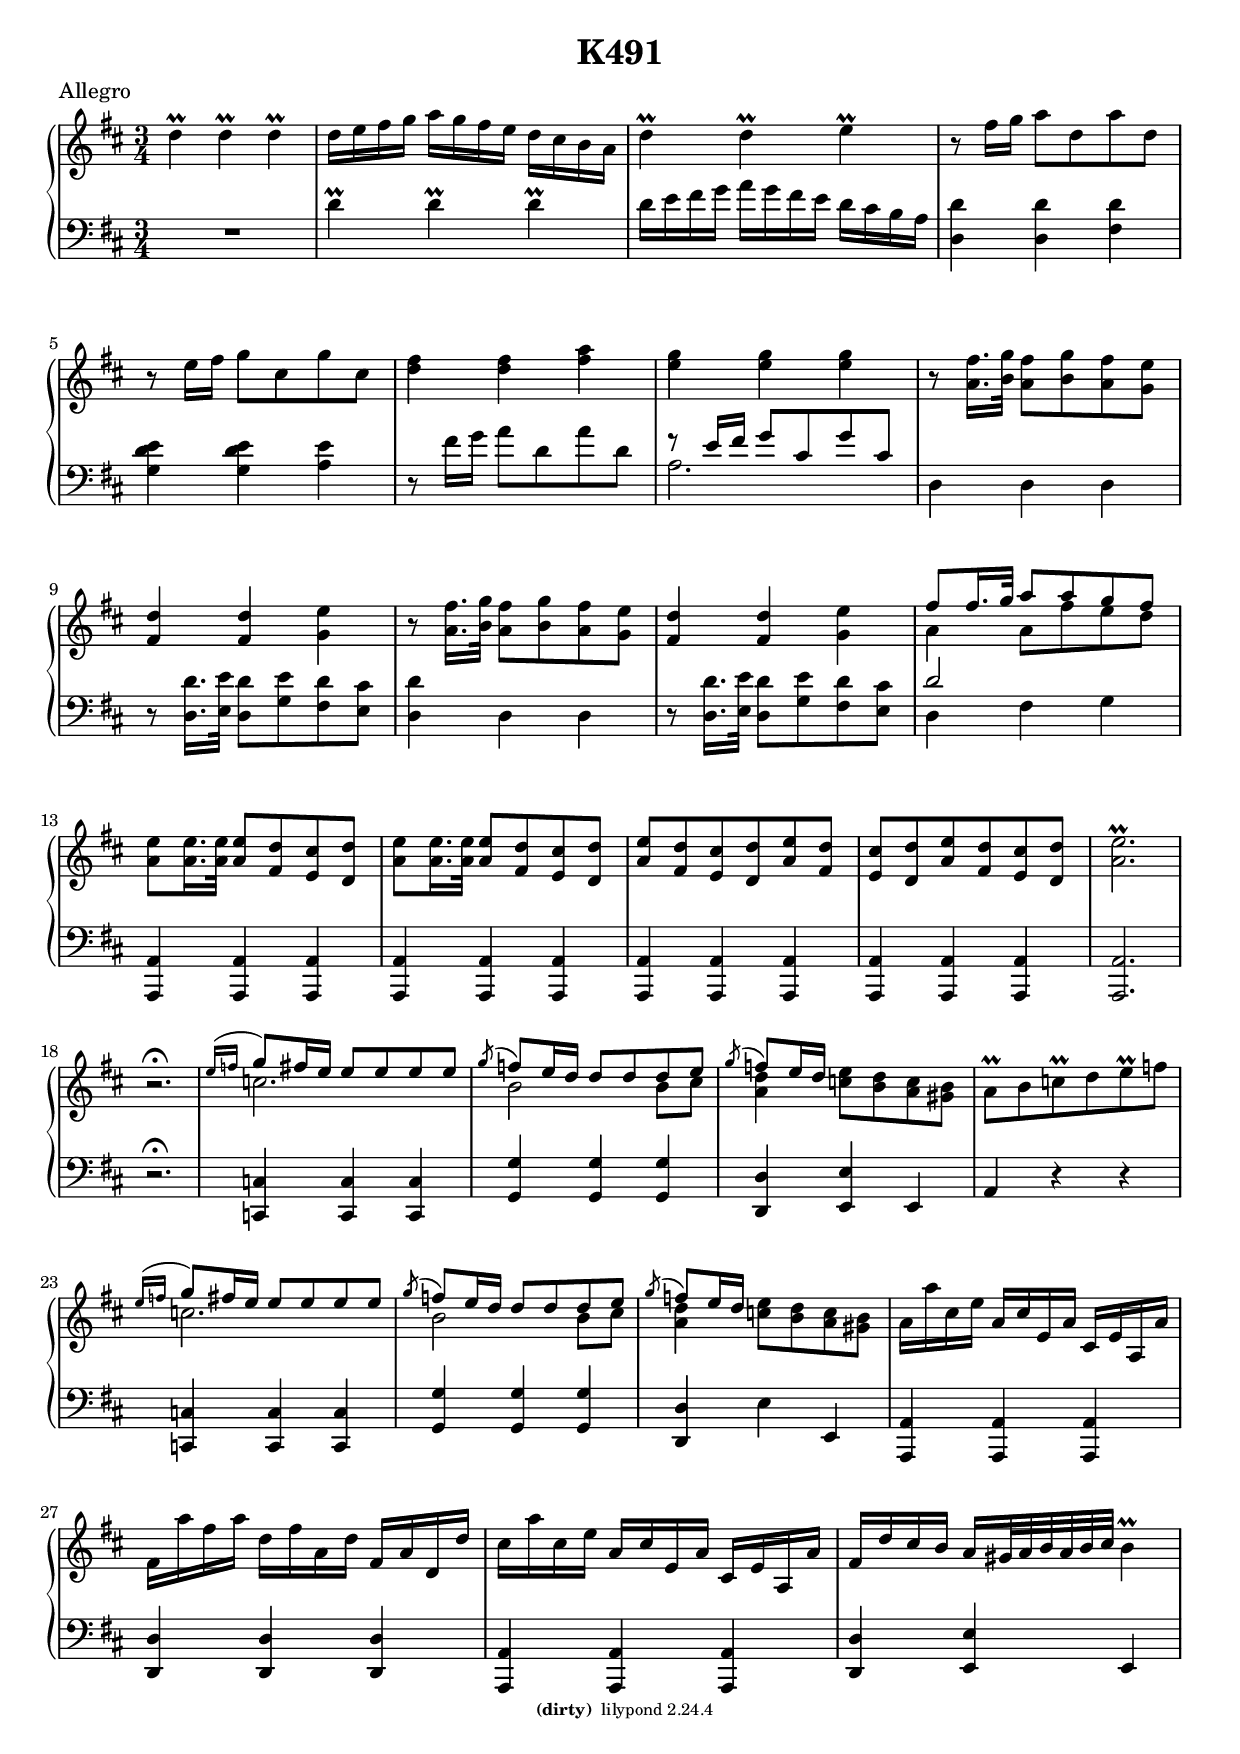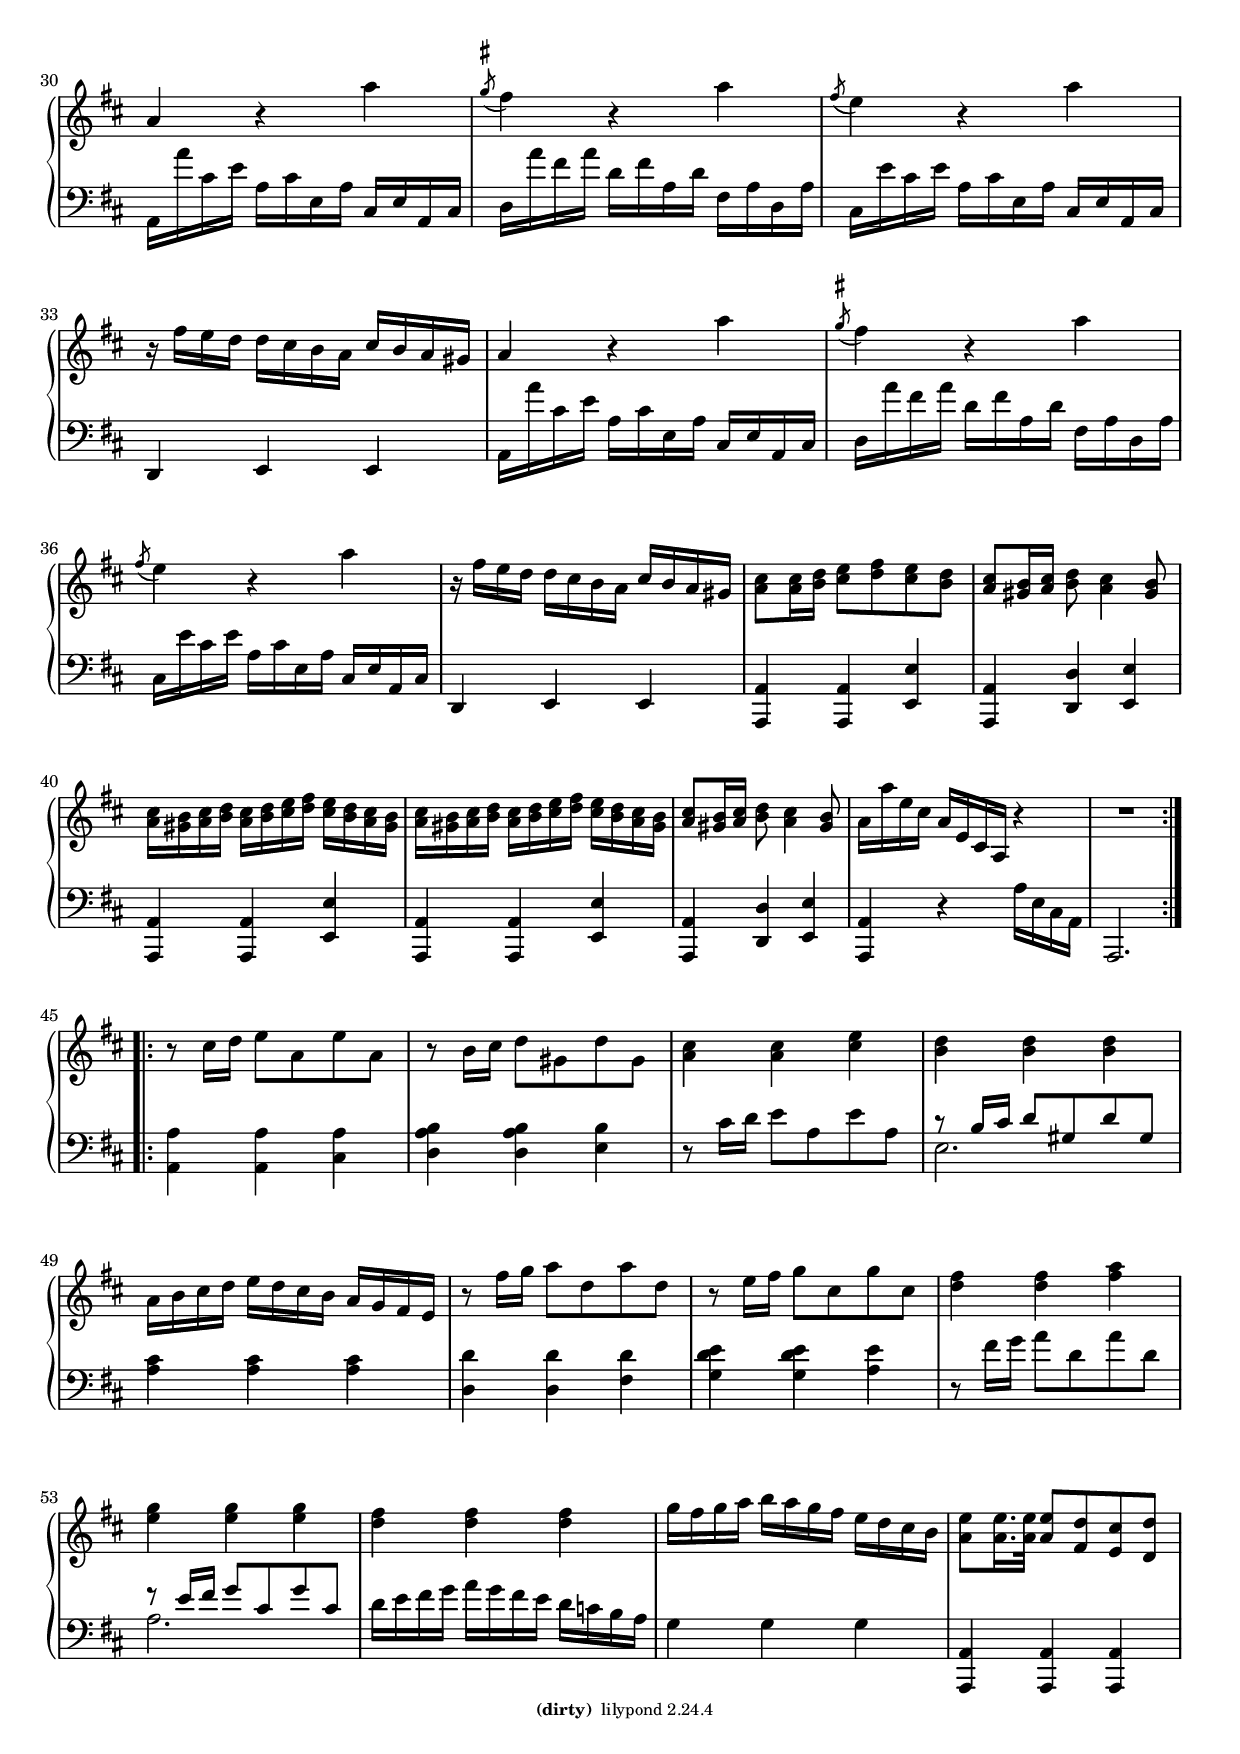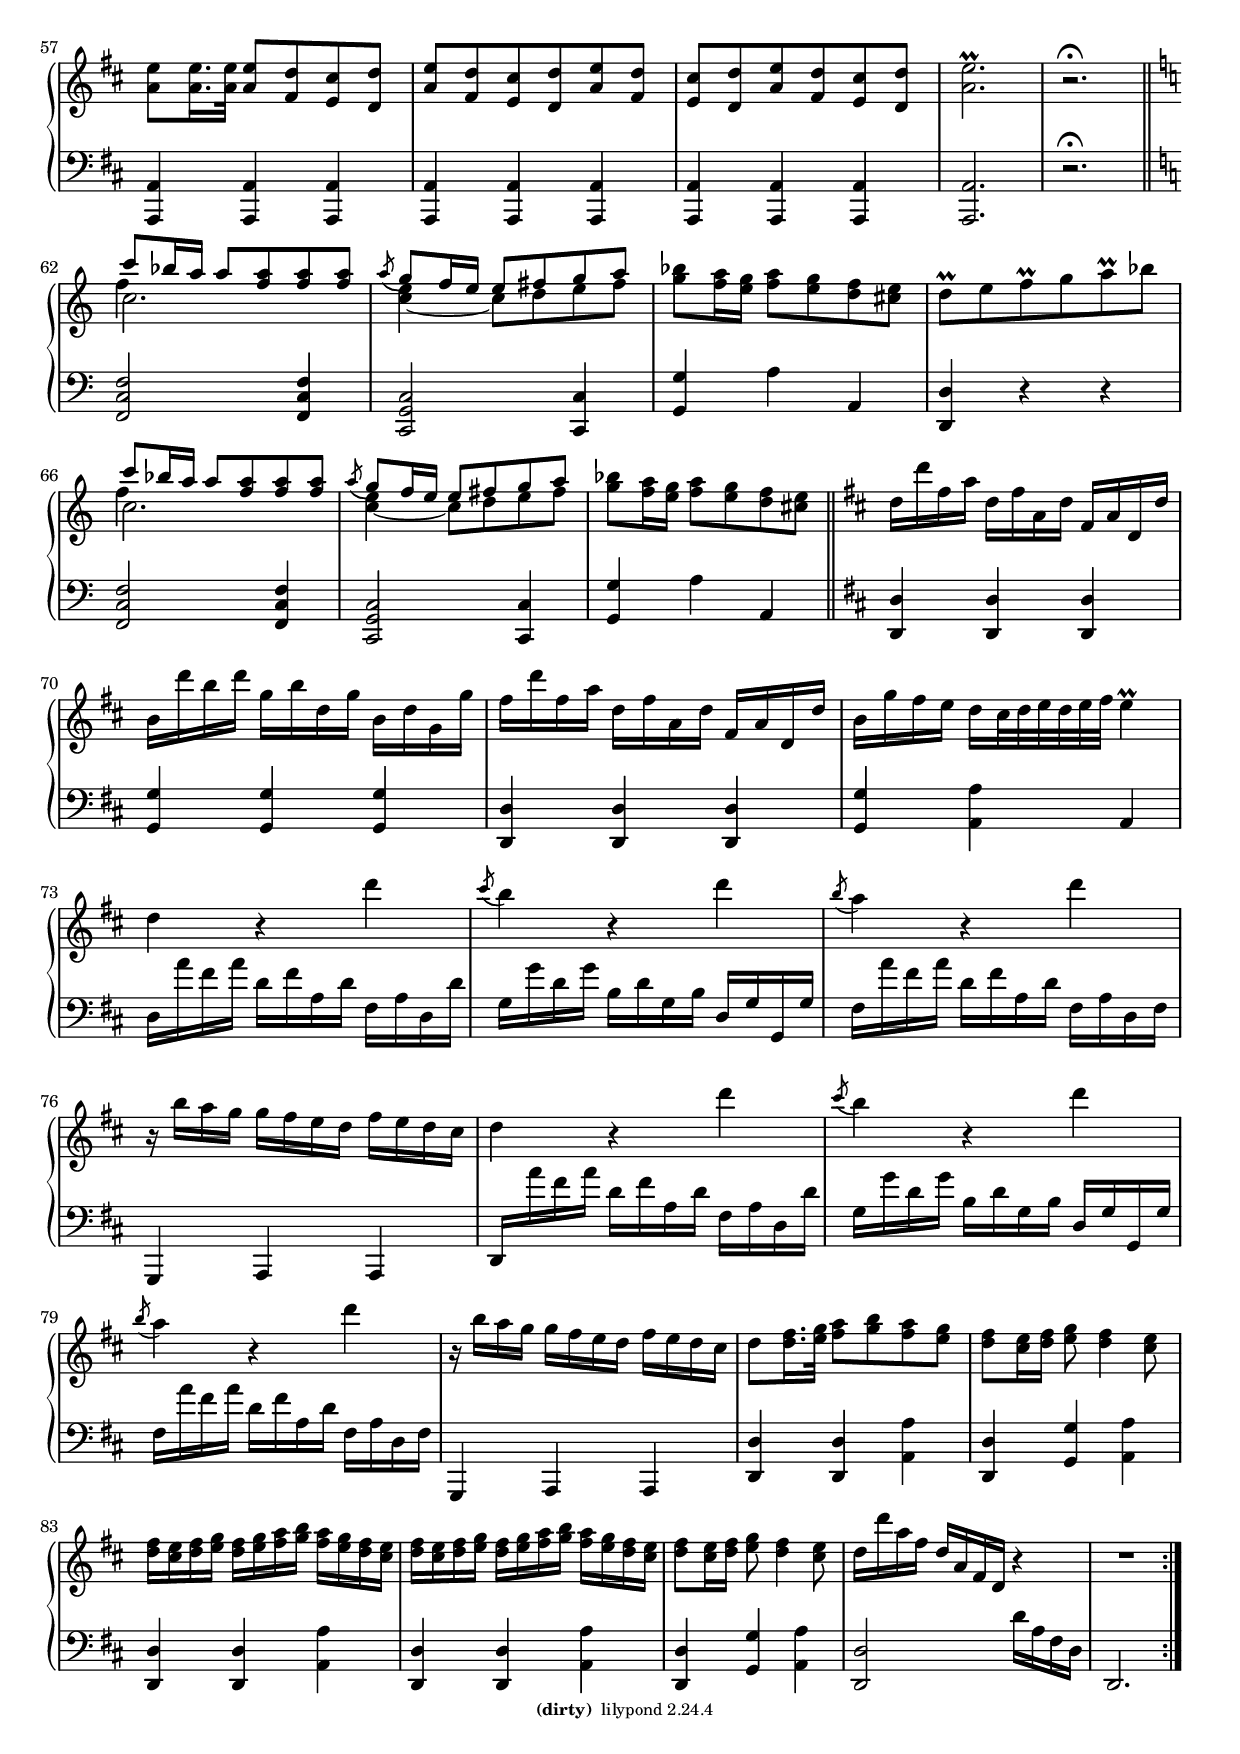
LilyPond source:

\version "2.18.2"

\include "../../general.ily"
\include "../../a4-210x297.ily"

#(set-global-staff-size 18.9)

breaks = { s2.*44 \break }
\version "2.18.2"

\header {
  title = "K491"
  meter = "Allegro"
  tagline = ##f
}

global = {
  \key d \major
  \time 3/4
}

right = \relative c'' {
  \global
 
  \repeat volta 2 {
    d4-\prall d-\prall d-\prall
    d16 e fis g a g fis e d cis b a
    d4-\prall d-\prall e-\prall
    r8 fis16 g a8 d, a' d,
    
    r e16 fis g8 cis, g' cis,
    <d fis>4 q <fis a>
    <e g> q q
    \repeat unfold 2 {
      r8 <<{ fis16. g32 fis8 g fis e d4 d e }
        { a,16. b32 a8 b a g fis4 fis g }>>
    }
    
    <<{ fis'8 fis16. g32 a8 a g fis } \\
      { a,4 a8 fis' e d }>>
    \repeat unfold 2 {
      <<{ e8 e16. e32 e8 d cis d }
        { a a16. a32 a8 fis e d }>>
    }
    
    <<{ e'8 d cis d e d 
        cis d e d cis d }
      { a fis e d a' fis 
        e d a' fis e d }>>
    <a' e'>2.-\prall
    r2.-\fermata
 
    \repeat unfold 2 {
      <<{ \appoggiatura { e'16 f } \stemUp
          g8 fis16 e e8 e e e
          \acciaccatura { g } f e16 d d8 d d e
          \acciaccatura { g } f e16 d } \\
        { c2. b2 b8 cis <a d>4 }>>
      <c e>8 <b d> <a c> <gis b>
    } \alternative {
      { a8-\prall b c-\prall d e-\prall f }
      {}
    }
    
    a,16 a' cis, e a, cis e, a cis, e a, a'
    fis a' fis a d, fis a, d fis, a d, d'
    cis a' cis, e a, cis e, a
    cis, e a, a'
    fis d' cis b a gis32 a b a b cis b4-\prall
    
    \repeat unfold 2 {
      a4 r a'
      \acciaccatura { g8^\markup { \small \musicglyph #"accidentals.sharp" } } 
      fis4 r a
      \acciaccatura { fis8 } e4 r a
      r16 fis e d d cis b a cis b a gis
    }
    
    <<{ cis8 cis16 d e8 fis e d } { a8 a16 b cis8 d cis b }>>
    <<{ cis8 b16 cis d8 cis4 b8 } { a gis16 a b8 a4 gis8 }>>
    \repeat unfold 2 {
      <<{ cis16 b cis d cis d e fis e d cis b }
        { a gis a b a b cis d cis b a gis }>>
    }
    
    <<{ cis8 b16 cis d8 cis4 b8 } { a gis16 a b8 a4 gis8 }>>
    a16 a' e cis a e cis a r4
    R2.
  }
  
  \repeat volta 2 {
    r8 cis'16 d e8 a, e' a,
    r b16 cis d8 gis, d' gis,
    <a cis>4 q <cis e>
    <b d> q q
    
    a16 b cis d e d cis b a g fis e
    r8 fis'16 g a8 d, a' d,
    r e16 fis g8 cis, g' cis,
    <d fis>4 q <fis a>
    <e g> q q
    
    <d fis> q q
    g16 fis g a b a g fis e d cis b
    \repeat unfold 2 {
      <<{ e8e16. e32 e8 d cis d }
        { a a16. a32 a8 fis e d} >>
    }

    <<{ e'8 d cis d e d cis d e d cis d }
      { a fis e d a' fis e d a' fis e d }>>
    <a' e'>2.-\prall
    r2.-\fermata \bar "||"
    \key c \major
  
    \repeat unfold 2 {
      <<{ c'8 bes16 a a8 <f a> q q } \\
        { c2. } \\
        { \voiceFour f4 }>>
    
      <<\new Voice { \acciaccatura { a8 }
          \voiceOne g8 f16 e e8 fis g a }
        \new Voice { \voiceTwo <c, e>4 ~ c8 d e fis }>>
    
      <<{ bes8 a16 g a8 g f e }
        { g f16 e f8 e d cis }>>
    } \alternative {
      { d8-\prall e f-\prall g a-\prall bes }
      {}
    }
    \bar "||"
    \key d \major
  
    d,16 d' fis, a d, fis a, d fis, a d, d'
    b d' b d g, b d, g b, d g, g'
    fis d' fis, a d, fis a, d fis, a d, d'
    b g' fis e d cis32 d e d e fis e4-\prall
  
    \repeat unfold 2 { 
      d4 r d'
      \acciaccatura cis8 b4 r d
      \acciaccatura b8 a4 r d
      r16 b a g g fis e d fis e d cis
    }
  
    d8 <<{ fis16. g32 a8 b a g } { d16. e32 fis8 g fis e }>>
    <<{ fis8 e16 fis g8 fis4 e8 } { d cis16 d e8 d4 cis8 }>>
    \repeat unfold 2 {
      <<{ fis16 e fis g fis g a b a g fis e } 
        { d cis d e d e fis g fis e d cis }>>
    }
  
    <<{ fis8 e16 fis g8 fis4 e8 } { d cis16 d e8 d4 cis8 }>>
    d16 d' a fis d a fis d r4
    R2.
  }
}
 
left = \relative c' {
  \global
  
  \repeat volta 2 {
    R2. 
    d4-\prall d-\prall d-\prall
    d16 e fis g a g fis e d cis b a
    <d, d'>4 q <fis d'>
    
    <g d' e> q <a e'>
    r8 fis'16 g a8 d, a' d,
    <<{ r8 e16 fis g8 cis, g' cis, } \\ { a2. }>>
    d,4 d d
    r8 <<{ d16. e32 d8 g fis e } { d'16. e32 d8 e d cis }>>
    
    <d, d'>4 d d
    r8 <<{ d16. e32 d8 g fis e } { d'16. e32 d8 e d cis }>>
    <<{ d2 } \\ { d,4 fis g }>>
    \repeat unfold 12 { <a,, a'>}
    q2.
    r2.-\fermata
    
    <c c'>4 q q
    <g' g'> q q
    <d d'> <e e'> e
    a r r
    
    <c, c'>4 q q
    <g' g'> q q
    <d d'> e' e,
    <a, a'> q q
    
    <d d'> q q
    <a a'> q q
    <d d'> <e e'> e
    
    \repeat unfold 2 {
      a16 a'' cis, e a, cis e, a cis, e a, cis
      d a'' fis a d, fis a, d fis, a d, a'
      cis, e' cis e a, cis e, a cis, e a, cis
      d,4 e e
    }
    
    <a, a'> q <e' e'>
    <a, a'> <d d'> <e e'>
    <a, a'> q <e' e'>
    <a, a'> q <e' e'>
    <a, a'> <d d'> <e e'>
    <a, a'> r a''16 e cis a 
    a,2.
  }
  
  \repeat volta 2 {
    <a' a'>4 q <cis a'>
    <d a' b> q <e b'>
    r8 cis'16 d e8 a, e' a,
    <<{ r8 b16 cis d8 gis, d' gis, } \\ { e2. }>>
    
    <a cis>4 q q
    <d, d'> q < fis d'>
    <g d' e> q <a e'>
    r8 fis'16 g a8 d, a' d,
    <<{ r8 e16 fis g8 cis, g' cis, } \\ { a2. }>>
    
    d16 e fis g a g fis e d c b a
    g4 g g
    \repeat unfold 12 { <a,, a'> }
    q2.
    r2.-\fermata \bar "||"
    \key c \major
    
    \repeat unfold 2 {
      <f' c' f>2 q4
      <c g' c>2 <c c'>4
      <g' g'> a' a,
    } \alternative {
      { <d, d'> r r }
      {}
    }
    \bar "||"
    \key d \major
    
    <d d'>4 q q
    <g g'> q q
    <d d'> q q
    <g g'> <a a'> a
    
    d16 \repeat unfold 2 {
      a'' fis a d, fis a, d fis, a d, d'
      g, g' d g b, d g, b d, g g, g'
      fis a' fis a d, fis a, d fis, a d, fis
      g,,4 a a
    } \alternative {
      { d16 }
      {}
    }
    
    <d d'>4 q <a' a'>
    <d, d'> <g g'> <a a'>
    <d, d'> q <a' a'>
    <d, d'> q <a' a'>
    <d, d'> <g g'> <a a'>
    
    <d, d'>2 d''16 a fis d
    d,2.
  }
}

\score {
  \new PianoStaff <<
    \new Staff = "right" {
      << 
        \breaks
        \right
      >>
    }
    \new Staff = "left" { 
      <<
        \breaks
        \clef bass \left 
      >>
    }
  >>
  \layout { indent = 0 }
}

